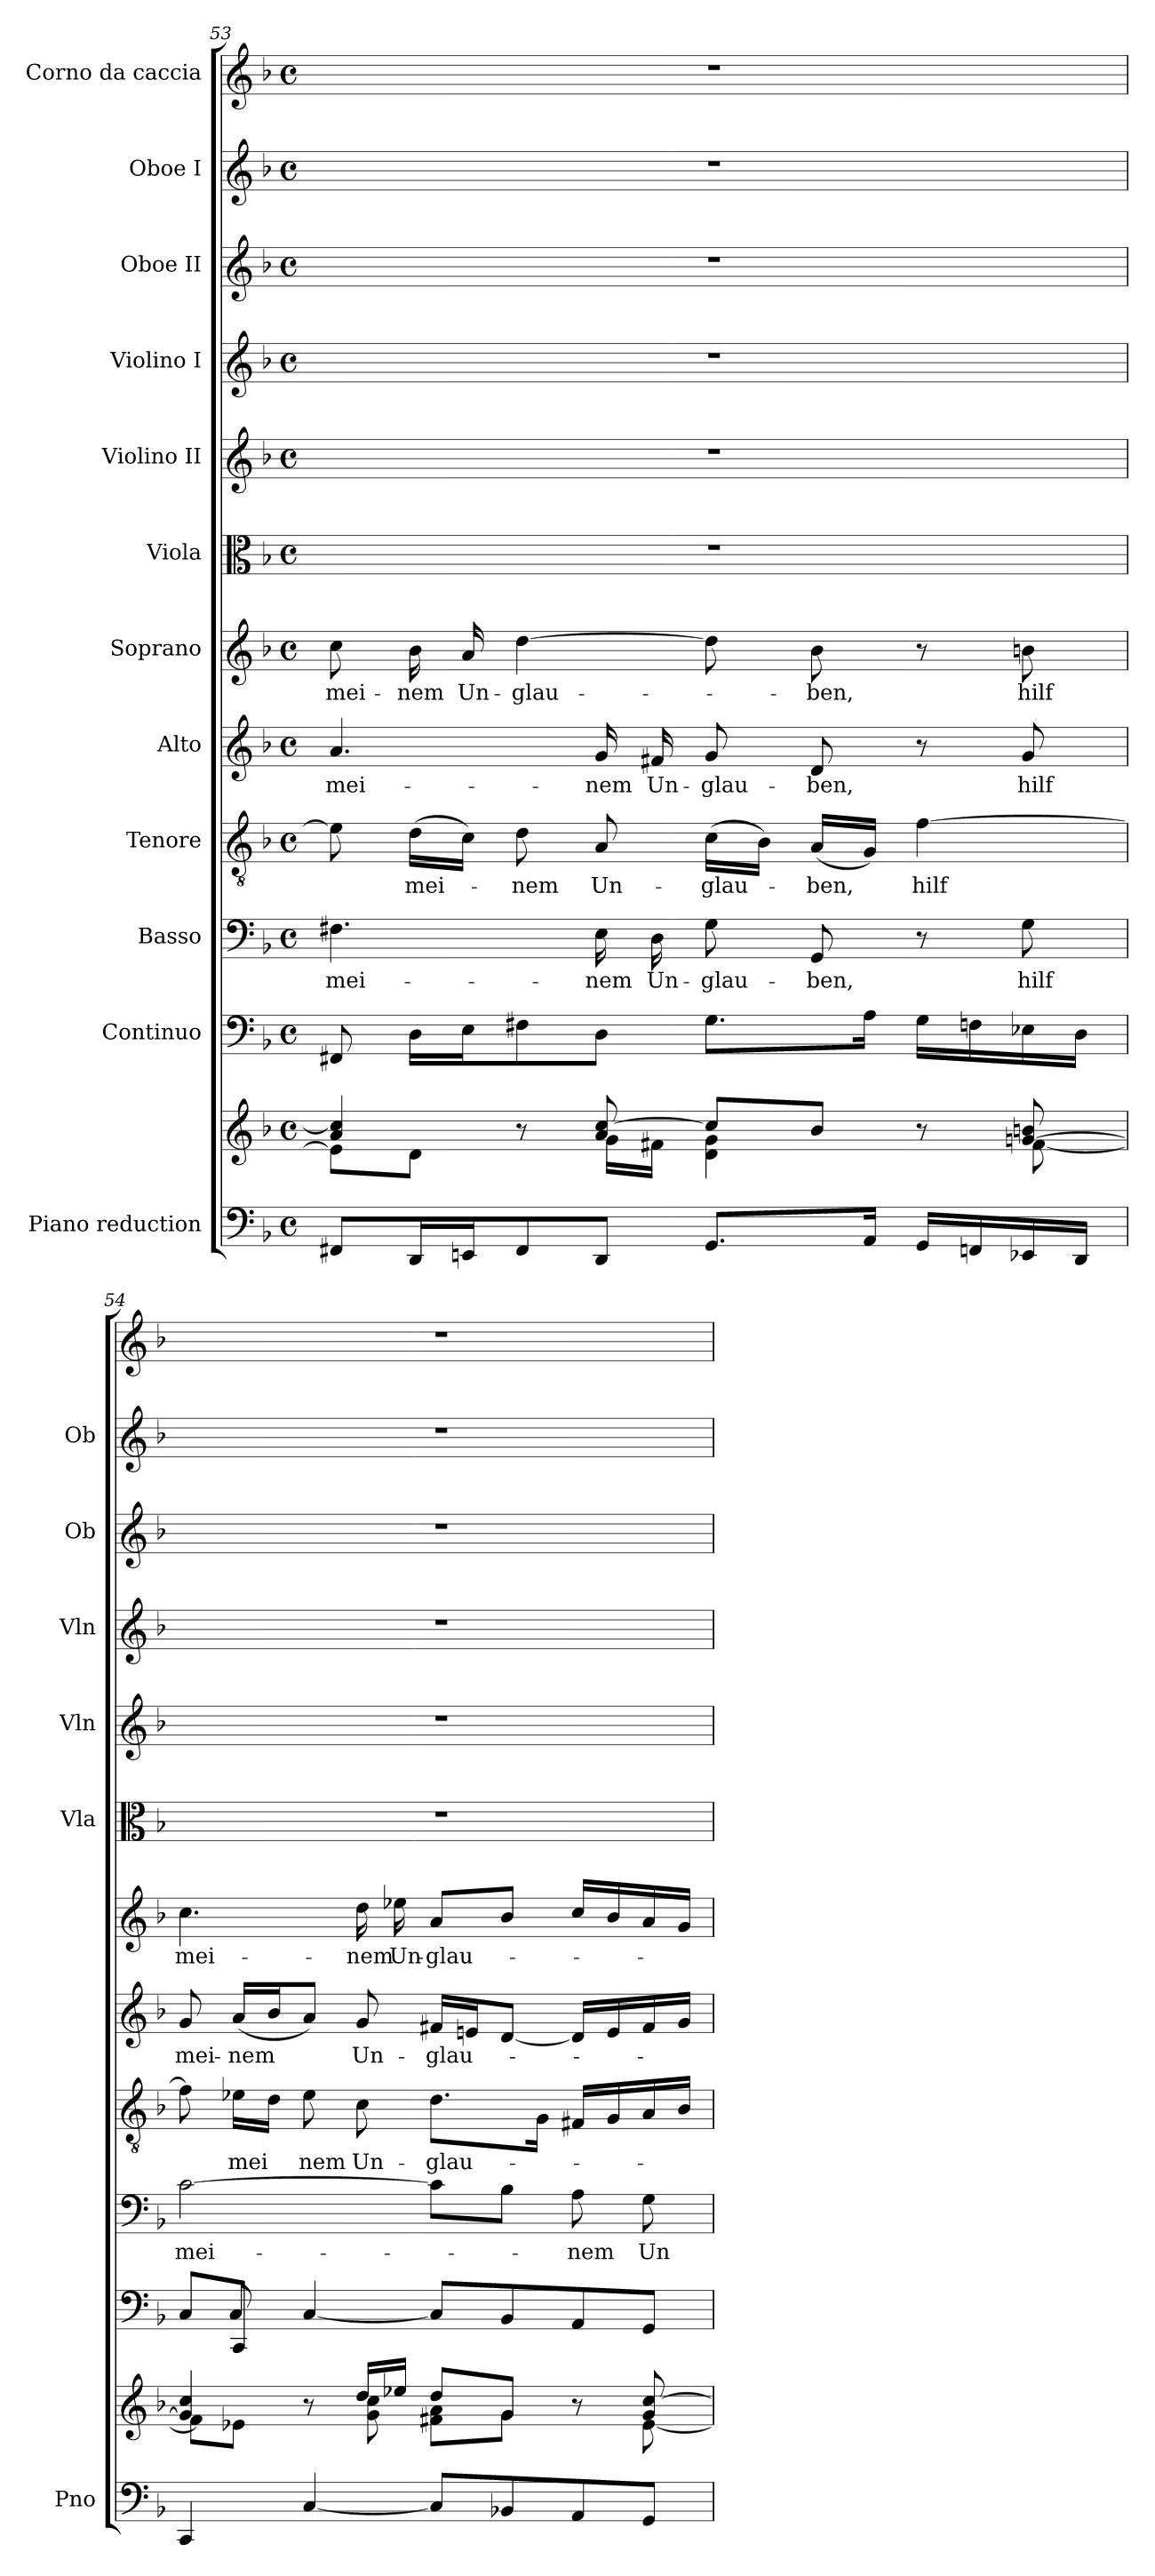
**kern	**kern	**kern	**kern	**text	**kern	**text	**kern	**text	**kern	**text	**kern	**kern	**kern	**kern	**kern	**kern
*part12	*part12	*part11	*part10	*part10	*part9	*part9	*part8	*part8	*part7	*part7	*part6	*part5	*part4	*part3	*part2	*part1
*staff13	*staff12	*staff11	*staff10	*staff10	*staff9	*staff9	*staff8	*staff8	*staff7	*staff7	*staff6	*staff5	*staff4	*staff3	*staff2	*staff1
*I"Piano reduction	*	*I"Continuo	*I"Basso	*	*I"Tenore	*	*I"Alto	*	*I"Soprano	*	*I"Viola	*I"Violino II	*I"Violino I	*I"Oboe II	*I"Oboe I	*I"Corno da caccia
*I'Pno	*	*	*	*	*	*	*	*	*	*	*I'Vla	*I'Vln	*I'Vln	*I'Ob	*I'Ob	*
*clefF4	*clefG2	*clefF4	*clefF4	*	*clefGv2	*	*clefG2	*	*clefG2	*	*clefC3	*clefG2	*clefG2	*clefG2	*clefG2	*clefG2
*	*	*	*	*	*	*	*	*	*	*	*	*	*	*	*	*ITrd7c12
*k[b-]	*k[b-]	*k[b-]	*k[b-]	*	*k[b-]	*	*k[b-]	*	*k[b-]	*	*k[b-]	*k[b-]	*k[b-]	*k[b-]	*k[b-]	*k[b-]
*M4/4	*M4/4	*M4/4	*M4/4	*	*M4/4	*	*M4/4	*	*M4/4	*	*M4/4	*M4/4	*M4/4	*M4/4	*M4/4	*M4/4
*met(c)	*met(c)	*met(c)	*met(c)	*	*met(c)	*	*met(c)	*	*met(c)	*	*met(c)	*met(c)	*met(c)	*met(c)	*met(c)	*met(c)
=53	=53	=53	=53	=53	=53	=53	=53	=53	=53	=53	=53	=53	=53	=53	=53	=53
*	*^	*	*	*	*	*	*	*	*	*	*	*	*	*	*	*
!	!	!	!	!	!LO:LY:b	!	!	!	!LO:LY:b	!	!LO:LY:b	!	!	!	!	!	!
8FF#X/L	4a/ 4cc/]	8e-\L]	8FF#X/	4.F#X\	mei-	8e-\]	.	4.a/	-mei-	8cc\	mei-	1r	1r	1r	1r	1r	1r
!	!	!	!	!	!	!	!LO:LY:b	!	!	!	!LO:LY:b	!	!	!	!	!	!
16DD/L	.	8d\J	16D\LL	.	.	(16d\LL	mei-	.	.	16b-\	-nem	.	.	.	.	.	.
!	!	!	!	!	!	!	!	!	!	!	!LO:LY:b	!	!	!	!	!	!
16EEn/J	.	.	16E\J	.	.	16c\JJ)	.	.	.	16a/	Un-	.	.	.	.	.	.
!	!	!	!	!	!	!	!LO:LY:b	!	!	!	!LO:LY:b	!	!	!	!	!	!
8FF#/	8r	8ryy	8F#X\	.	.	8d\	-nem	.	.	[4dd\	-glau-	.	.	.	.	.	.
!	!	!	!	!	!LO:LY:b	!	!LO:LY:b	!	!LO:LY:b	!	!	!	!	!	!	!	!
8DD/J	8a/ [8cc/	16g\LL	8D\J	16E\	-nem	8A/	Un-	16g/	-nem	.	.	.	.	.	.	.	.
!	!	!	!	!	!LO:LY:b	!	!	!	!LO:LY:b	!	!	!	!	!	!	!	!
.	.	16f#X\JJ	.	16D\	Un-	.	.	16f#X/	Un-	.	.	.	.	.	.	.	.
!	!	!	!	!	!LO:LY:b	!	!LO:LY:b	!	!LO:LY:b	!	!	!	!	!	!	!	!
8.GG/L	8cc/L]	4d\ 4g\	8.G\L	8G\	-glau-	(16c\LL	-glau-	8g/	-glau-	8dd\]	.	.	.	.	.	.	.
.	.	.	.	.	.	16B-\JJ)	.	.	.	.	.	.	.	.	.	.	.
!	!	!	!	!	!LO:LY:b	!	!LO:LY:b	!	!LO:LY:b	!	!LO:LY:b	!	!	!	!	!	!
.	8b-/J	.	.	8GG/	-ben,	(16A/LL	-ben,	8d/	-ben,	8b-\	-ben,	.	.	.	.	.	.
16AA/Jk	.	.	16A\Jk	.	.	16G/JJ)	.	.	.	.	.	.	.	.	.	.	.
!	!	!	!	!	!	!	!LO:LY:b	!	!	!	!	!	!	!	!	!	!
16GG/LL	8r	8ryy	16G\LL	8r	.	[4f\	hilf	8r	.	8r	.	.	.	.	.	.	.
16FFn/	.	.	16Fn\	.	.	.	.	.	.	.	.	.	.	.	.	.	.
!	!	!	!	!	!LO:LY:b	!	!	!	!LO:LY:b	!	!LO:LY:b	!	!	!	!	!	!
16EE-X/	[8gn/ 8bn/	[8f#\	16E-X\	8G\	hilf	.	.	8g/	hilf	8bn\	hilf	.	.	.	.	.	.
16DD/JJ	.	.	16D\JJ	.	.	.	.	.	.	.	.	.	.	.	.	.	.
!!LO:PB:g=z
=54	=54	=54	=54	=54	=54	=54	=54	=54	=54	=54	=54	=54	=54	=54	=54	=54	=54
*	*	*	*^	*	*	*	*	*	*	*	*	*	*	*	*	*	*
!	!	!	!	!	!	!LO:LY:b	!	!	!	!LO:LY:b	!	!LO:LY:b	!	!	!	!	!	!
4CC/	4g/] 4cc/	8f#\L]	8C/L	8ryy	[2c\	mei-	8f\]	.	8g/	mei-	4.cc\	mei-	1r	1r	1r	1r	1r	1r
!	!	!	!	!	!	!	!	!LO:LY:b	!	!LO:LY:b	!	!	!	!	!	!	!	!
.	.	8e-X\J	8CC/J	8C!/	.	.	16e-X\LL	mei	(16a/LL	-nem	.	.	.	.	.	.	.	.
.	.	.	.	.	.	.	16d\JJ	.	16b-/J	.	.	.	.	.	.	.	.	.
!	!	!	!	!	!	!	!	!LO:LY:b	!	!	!	!	!	!	!	!	!	!
[<4C/	8r	8ryy	[<4C/	4ryy	.	.	8e-\	nem	8a/J)	.	.	.	.	.	.	.	.	.
!	!	!	!	!	!	!	!	!LO:LY:b	!	!LO:LY:b	!	!LO:LY:b	!	!	!	!	!	!
.	16dd/LL	8g\ 8cc\	.	.	.	.	8c\	Un-	8g/	Un-	16dd\	-nem	.	.	.	.	.	.
!	!	!	!	!	!	!	!	!	!	!	!	!LO:LY:b	!	!	!	!	!	!
.	16ee-X/JJ	.	.	.	.	.	.	.	.	.	16ee-X\	Un-	.	.	.	.	.	.
!	!	!	!	!	!	!	!	!LO:LY:b	!	!LO:LY:b	!	!LO:LY:b	!	!	!	!	!	!
8C/L]	8dd/L	8f#X\ 8a\L	8C/L]	2ryy	8c\L]	.	8.d\L	-glau-	16f#X/LL	-glau-	8a/L	-glau-	.	.	.	.	.	.
.	.	.	.	.	.	.	.	.	16en/J	.	.	.	.	.	.	.	.	.
8BB-X/	8g/J	8g\J	8BB-/	.	8B-\J	.	.	.	[8d/J	.	8b-/J	.	.	.	.	.	.	.
.	.	.	.	.	.	.	16G\Jk	.	.	.	.	.	.	.	.	.	.	.
!	!	!	!	!	!	!LO:LY:b	!	!	!	!	!	!	!	!	!	!	!	!
8AA/	8r	8ryy	8AA/	.	8A\	-nem	16F#X/LL	.	16d/LL]	.	16cc/LL	.	.	.	.	.	.	.
.	.	.	.	.	.	.	16G/	.	16e/	.	16b-/	.	.	.	.	.	.	.
!	!	!	!	!	!	!LO:LY:b	!	!	!	!	!	!	!	!	!	!	!	!
8GG/J	8g/ [8cc/	[8e-\	8GG/J	.	8G\	Un-	16A/	.	16f#/	.	16a/	.	.	.	.	.	.	.
.	.	.	.	.	.	.	16B-/JJ	.	16g/JJ	.	16g/JJ	.	.	.	.	.	.	.
*	*v	*v	*	*	*	*	*	*	*	*	*	*	*	*	*	*	*	*
*	*	*v	*v	*	*	*	*	*	*	*	*	*	*	*	*	*	*
=	=	=	=	=	=	=	=	=	=	=	=	=	=	=	=	=
*-	*-	*-	*-	*-	*-	*-	*-	*-	*-	*-	*-	*-	*-	*-	*-	*-
